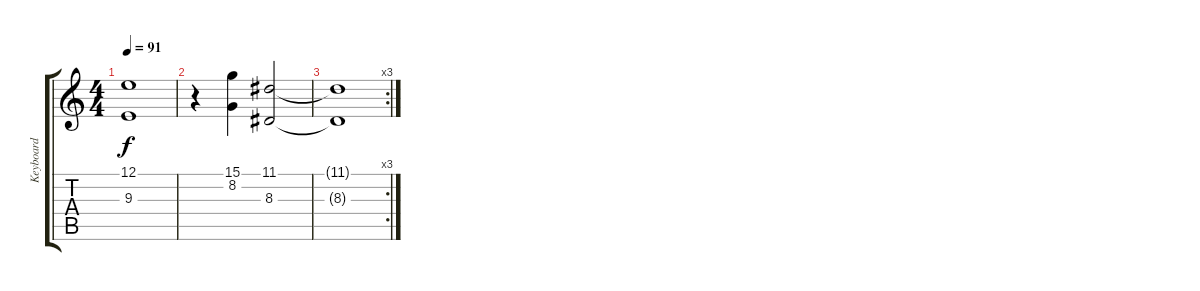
\track ("Keyboard" "Keyboard") {instrument stringensemble2}
\staff {score tabs}
\tuning (E4 B3 G3 D3 A2 E2) {hide}
\ts (4 4)
\tempo 91
\clef g2
\ks c
(12.1{t} 9.3{t}).1{dy f} |
r.4 (15.1 8.2).4 (11.1 8.3).2 |
\rc 3
(11.1{t} 8.3{t}).1
